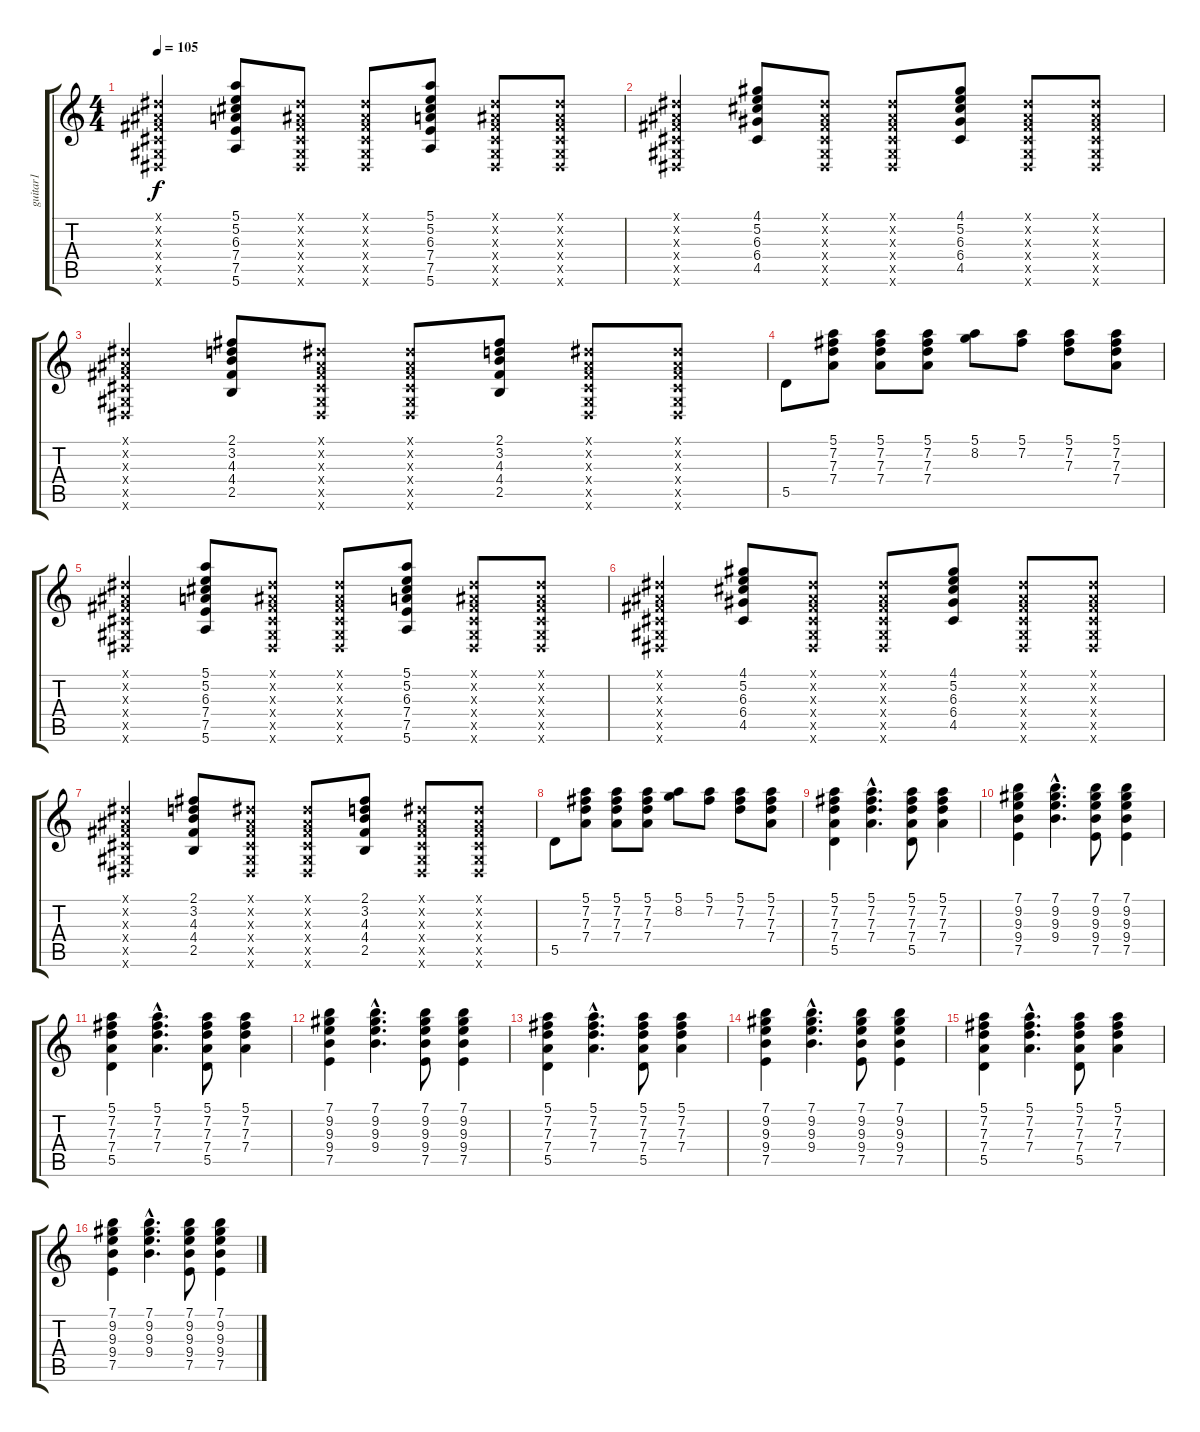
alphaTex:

\track ("guitar1" "guitar1") {instrument distortionguitar}
\staff {score tabs}
\tuning (E4 B3 G3 D3 A2 E2) {hide}
\ts (4 4)
\tempo 105
\clef g2
\ks c
(-1.1{x} -1.2{x} -1.3{x} -1.4{x} -1.5{x} -1.6{x}).4{dy f} (5.1 5.2 6.3 7.4 7.5 5.6).8 (-1.1{x} -1.2{x} -1.3{x} -1.4{x} -1.5{x} -1.6{x}).8 (-1.1{x} -1.2{x} -1.3{x} -1.4{x} -1.5{x} -1.6{x}).8 (5.1 5.2 6.3 7.4 7.5 5.6).8 (-1.1{x} -1.2{x} -1.3{x} -1.4{x} -1.5{x} -1.6{x}).8 (-1.1{x} -1.2{x} -1.3{x} -1.4{x} -1.5{x} -1.6{x}).8 |
(-1.1{x} -1.2{x} -1.3{x} -1.4{x} -1.5{x} -1.6{x}).4 (4.1 5.2 6.3 6.4 4.5).8 (-1.1{x} -1.2{x} -1.3{x} -1.4{x} -1.5{x} -1.6{x}).8 (-1.1{x} -1.2{x} -1.3{x} -1.4{x} -1.5{x} -1.6{x}).8 (4.1 5.2 6.3 6.4 4.5).8 (-1.1{x} -1.2{x} -1.3{x} -1.4{x} -1.5{x} -1.6{x}).8 (-1.1{x} -1.2{x} -1.3{x} -1.4{x} -1.5{x} -1.6{x}).8 |
(-1.1{x} -1.2{x} -1.3{x} -1.4{x} -1.5{x} -1.6{x}).4 (2.1 3.2 4.3 4.4 2.5).8 (-1.1{x} -1.2{x} -1.3{x} -1.4{x} -1.5{x} -1.6{x}).8 (-1.1{x} -1.2{x} -1.3{x} -1.4{x} -1.5{x} -1.6{x}).8 (2.1 3.2 4.3 4.4 2.5).8 (-1.1{x} -1.2{x} -1.3{x} -1.4{x} -1.5{x} -1.6{x}).8 (-1.1{x} -1.2{x} -1.3{x} -1.4{x} -1.5{x} -1.6{x}).8 |
5.5.8 (5.1 7.2 7.3 7.4).8 (5.1 7.2 7.3 7.4).8 (5.1 7.2 7.3 7.4).8 (5.1 8.2).8 (5.1 7.2).8 (5.1 7.2 7.3).8 (5.1 7.2 7.3 7.4).8 |
(-1.1{x} -1.2{x} -1.3{x} -1.4{x} -1.5{x} -1.6{x}).4 (5.1 5.2 6.3 7.4 7.5 5.6).8 (-1.1{x} -1.2{x} -1.3{x} -1.4{x} -1.5{x} -1.6{x}).8 (-1.1{x} -1.2{x} -1.3{x} -1.4{x} -1.5{x} -1.6{x}).8 (5.1 5.2 6.3 7.4 7.5 5.6).8 (-1.1{x} -1.2{x} -1.3{x} -1.4{x} -1.5{x} -1.6{x}).8 (-1.1{x} -1.2{x} -1.3{x} -1.4{x} -1.5{x} -1.6{x}).8 |
(-1.1{x} -1.2{x} -1.3{x} -1.4{x} -1.5{x} -1.6{x}).4 (4.1 5.2 6.3 6.4 4.5).8 (-1.1{x} -1.2{x} -1.3{x} -1.4{x} -1.5{x} -1.6{x}).8 (-1.1{x} -1.2{x} -1.3{x} -1.4{x} -1.5{x} -1.6{x}).8 (4.1 5.2 6.3 6.4 4.5).8 (-1.1{x} -1.2{x} -1.3{x} -1.4{x} -1.5{x} -1.6{x}).8 (-1.1{x} -1.2{x} -1.3{x} -1.4{x} -1.5{x} -1.6{x}).8 |
(-1.1{x} -1.2{x} -1.3{x} -1.4{x} -1.5{x} -1.6{x}).4 (2.1 3.2 4.3 4.4 2.5).8 (-1.1{x} -1.2{x} -1.3{x} -1.4{x} -1.5{x} -1.6{x}).8 (-1.1{x} -1.2{x} -1.3{x} -1.4{x} -1.5{x} -1.6{x}).8 (2.1 3.2 4.3 4.4 2.5).8 (-1.1{x} -1.2{x} -1.3{x} -1.4{x} -1.5{x} -1.6{x}).8 (-1.1{x} -1.2{x} -1.3{x} -1.4{x} -1.5{x} -1.6{x}).8 |
5.5.8 (5.1 7.2 7.3 7.4).8 (5.1 7.2 7.3 7.4).8 (5.1 7.2 7.3 7.4).8 (5.1 8.2).8 (5.1 7.2).8 (5.1 7.2 7.3).8 (5.1 7.2 7.3 7.4).8 |
(5.1 7.2 7.3 7.4 5.5).4 (5.1{hac} 7.2{hac} 7.3{hac} 7.4{hac}).4{d} (5.1 7.2 7.3 7.4 5.5).8 (5.1 7.2 7.3 7.4).4 |
(7.1 9.2 9.3 9.4 7.5).4 (7.1{hac} 9.2{hac} 9.3{hac} 9.4{hac}).4{d} (7.1 9.2 9.3 9.4 7.5).8 (7.1 9.2 9.3 9.4 7.5).4 |
(5.1 7.2 7.3 7.4 5.5).4 (5.1{hac} 7.2{hac} 7.3{hac} 7.4{hac}).4{d} (5.1 7.2 7.3 7.4 5.5).8 (5.1 7.2 7.3 7.4).4 |
(7.1 9.2 9.3 9.4 7.5).4 (7.1{hac} 9.2{hac} 9.3{hac} 9.4{hac}).4{d} (7.1 9.2 9.3 9.4 7.5).8 (7.1 9.2 9.3 9.4 7.5).4 |
(5.1 7.2 7.3 7.4 5.5).4 (5.1{hac} 7.2{hac} 7.3{hac} 7.4{hac}).4{d} (5.1 7.2 7.3 7.4 5.5).8 (5.1 7.2 7.3 7.4).4 |
(7.1 9.2 9.3 9.4 7.5).4 (7.1{hac} 9.2{hac} 9.3{hac} 9.4{hac}).4{d} (7.1 9.2 9.3 9.4 7.5).8 (7.1 9.2 9.3 9.4 7.5).4 |
(5.1 7.2 7.3 7.4 5.5).4 (5.1{hac} 7.2{hac} 7.3{hac} 7.4{hac}).4{d} (5.1 7.2 7.3 7.4 5.5).8 (5.1 7.2 7.3 7.4).4 |
(7.1 9.2 9.3 9.4 7.5).4 (7.1{hac} 9.2{hac} 9.3{hac} 9.4{hac}).4{d} (7.1 9.2 9.3 9.4 7.5).8 (7.1 9.2 9.3 9.4 7.5).4
